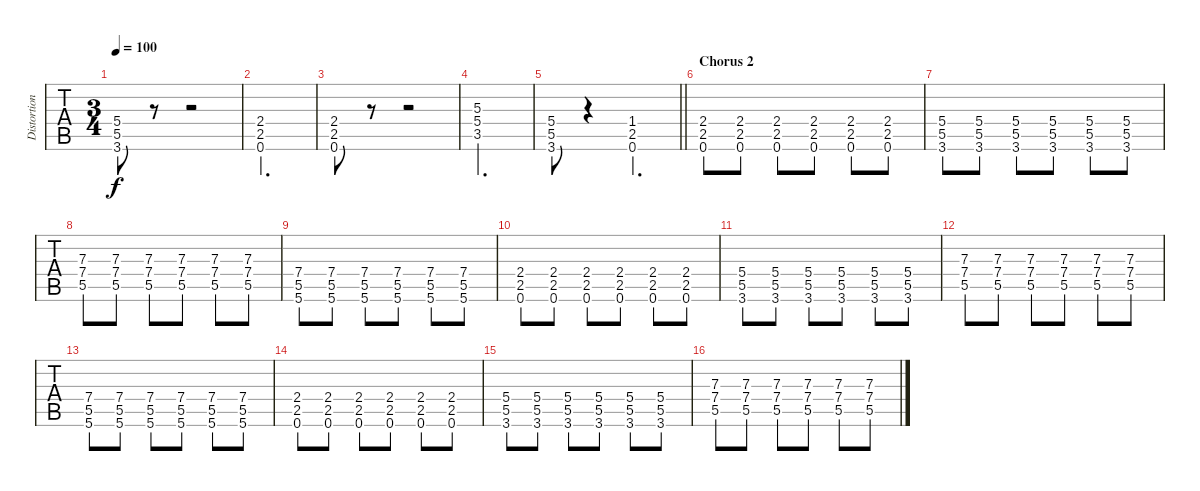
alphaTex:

\track ("Distortion Guitar-1" "Distortion") {instrument distortionguitar}
\staff {tabs}
\tuning (E4 B3 G3 D3 A2 E2) {hide}
\ts (3 4)
\tempo 100
\clef g2
\ks c
(5.4 5.5 3.6).8{dy f} r.8 r.2 |
(2.4 2.5 0.6).2{d volume 13 instrument overdrivenguitar} |
(2.4 2.5 0.6).8 r.8 r.2 |
(5.3 5.4 3.5).2{d} |
\barLineRight lightlight
(5.4 5.5 3.6).8 r.4 (1.4 2.5 0.6).4{d} |
\section ("" "Chorus 2")
(2.4 2.5 0.6).8 (2.4 2.5 0.6).8 (2.4 2.5 0.6).8 (2.4 2.5 0.6).8 (2.4 2.5 0.6).8 (2.4 2.5 0.6).8 |
(5.4 5.5 3.6).8 (5.4 5.5 3.6).8 (5.4 5.5 3.6).8 (5.4 5.5 3.6).8 (5.4 5.5 3.6).8 (5.4 5.5 3.6).8 |
(7.3 7.4 5.5).8 (7.3 7.4 5.5).8 (7.3 7.4 5.5).8 (7.3 7.4 5.5).8 (7.3 7.4 5.5).8 (7.3 7.4 5.5).8 |
(7.4 5.5 5.6).8 (7.4 5.5 5.6).8 (7.4 5.5 5.6).8 (7.4 5.5 5.6).8 (7.4 5.5 5.6).8 (7.4 5.5 5.6).8 |
(2.4 2.5 0.6).8 (2.4 2.5 0.6).8 (2.4 2.5 0.6).8 (2.4 2.5 0.6).8 (2.4 2.5 0.6).8 (2.4 2.5 0.6).8 |
(5.4 5.5 3.6).8 (5.4 5.5 3.6).8 (5.4 5.5 3.6).8 (5.4 5.5 3.6).8 (5.4 5.5 3.6).8 (5.4 5.5 3.6).8 |
(7.3 7.4 5.5).8 (7.3 7.4 5.5).8 (7.3 7.4 5.5).8 (7.3 7.4 5.5).8 (7.3 7.4 5.5).8 (7.3 7.4 5.5).8 |
(7.4 5.5 5.6).8 (7.4 5.5 5.6).8 (7.4 5.5 5.6).8 (7.4 5.5 5.6).8 (7.4 5.5 5.6).8 (7.4 5.5 5.6).8 |
(2.4 2.5 0.6).8 (2.4 2.5 0.6).8 (2.4 2.5 0.6).8 (2.4 2.5 0.6).8 (2.4 2.5 0.6).8 (2.4 2.5 0.6).8 |
(5.4 5.5 3.6).8 (5.4 5.5 3.6).8 (5.4 5.5 3.6).8 (5.4 5.5 3.6).8 (5.4 5.5 3.6).8 (5.4 5.5 3.6).8 |
(7.3 7.4 5.5).8 (7.3 7.4 5.5).8 (7.3 7.4 5.5).8 (7.3 7.4 5.5).8 (7.3 7.4 5.5).8 (7.3 7.4 5.5).8
